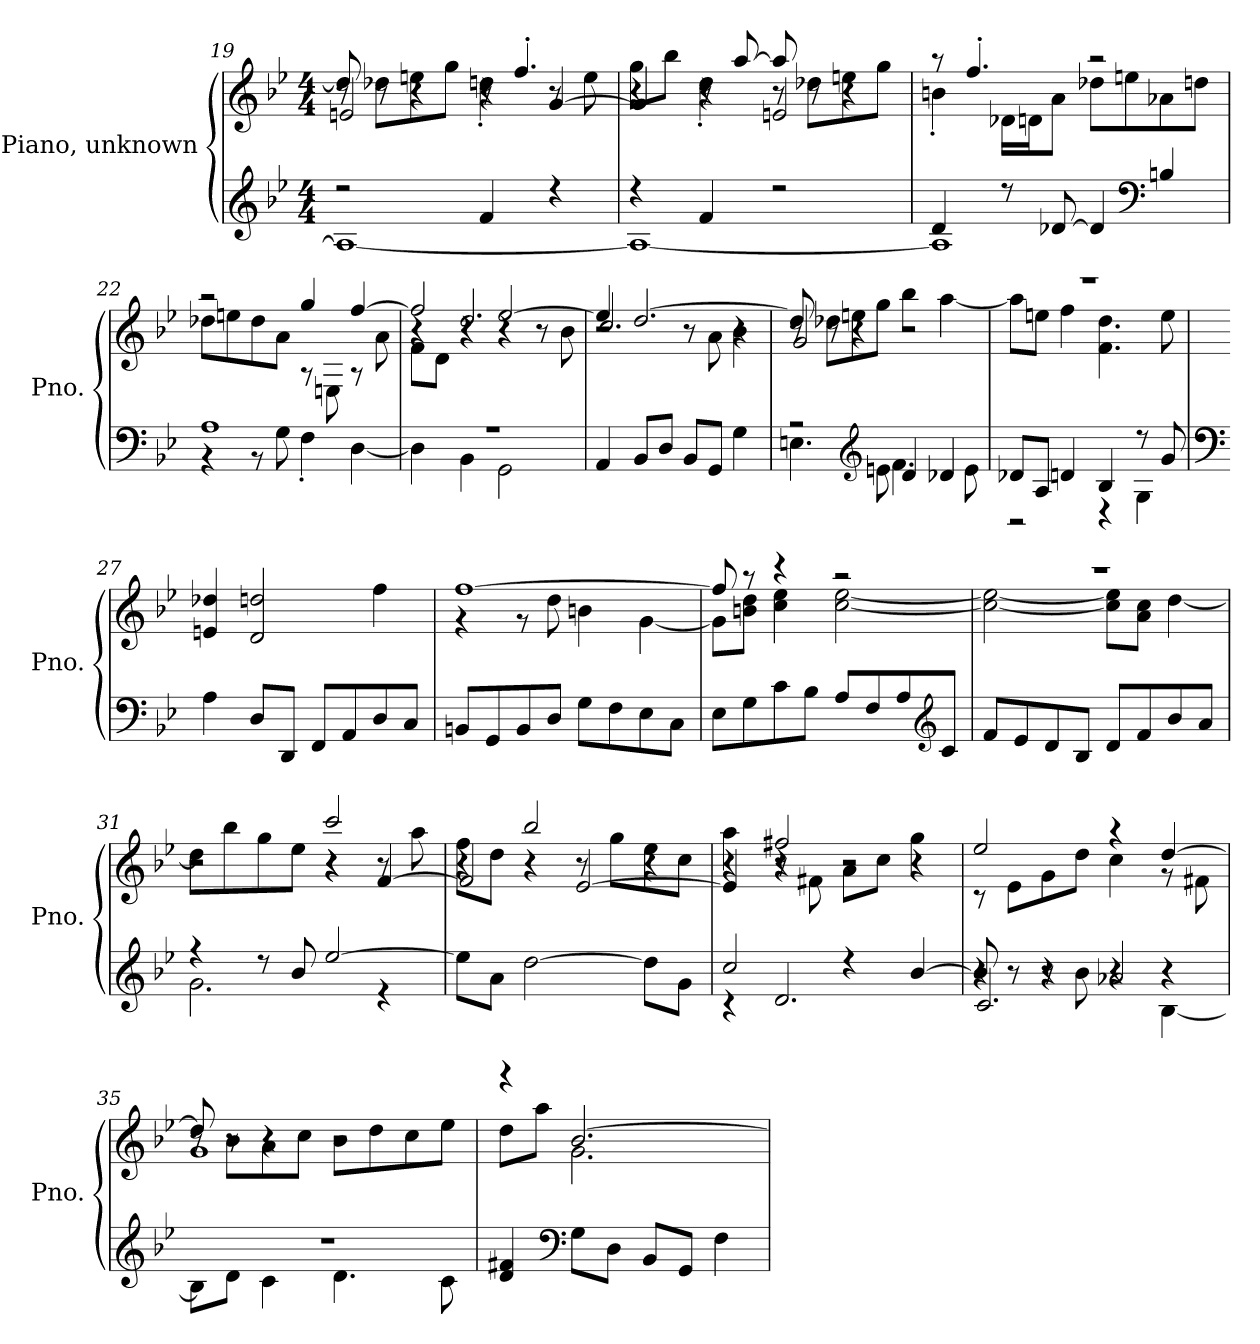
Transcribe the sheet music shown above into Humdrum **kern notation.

**kern	**kern
*part1	*part1
*staff2	*staff1
*I"Piano, unknown	*
*I'Pno.	*
*clefG2	*clefG2
*k[b-e-]	*k[b-e-]
*M4/4	*M4/4
=19	=19
*^	*^
*	*	*	*^
2r	1A_	8dd/]	8r	2en/
.	.	8r	8dd-X\L	.
.	.	4r	8een\	.
.	.	.	8gg\J	.
4f/	.	8r	4ddn'\	4r
.	.	4.ff'/	.	.
4r	.	.	8r	[4g/
.	.	.	8ee\	.
=20	=20	=20	=20	=20
4r	1A_	4r	8gg\L	4g/]
.	.	.	8bb-\J	.
4f/	.	8r	4dd'\	4r
.	.	[8aa/	.	.
2r	.	8aa/]	8r	2en/
.	.	8r	8dd-X\L	.
.	.	4r	8een\	.
.	.	.	8gg\J	.
*	*	*	*v	*v
!!LO:LB:g=z
=21	=21	=21	=21
4d/	1A]	8r	4bn'\
.	.	4.ff'/	.
8r	.	.	16d-X\LL
.	.	.	16dn\J
[8d-X/	.	.	8a\J
4d-/]	.	2r	8dd-X\L
.	.	.	8een\
*clefF4	*	*	*
4Bn/	.	.	8a-X\
.	.	.	8ddn\J
=22	=22	=22	=22
1A	4r	2r	8dd-X\L
.	.	.	8een\
.	8r	.	8dd-\
.	8G\	.	8a\J
.	4F'\	4gg/	8r
.	.	.	8En\
.	[4D\	[4ff/	8r
.	.	.	8a\
=23	=23	=23	=23
*	*	*	*^
1r	4D\]	2ff/]	8f\L	4r
.	.	.	8d\J	.
.	4BB-\	.	4r	2.dd/
.	2GG\	[2ee-/	4r	.
.	.	.	8r	.
.	.	.	8b-\	.
*v	*v	*	*	*
=24	=24	=24	=24
4AA/	4ee-/]	2r	2.cc/
8BB-/L	[2.dd/	.	.
8D/J	.	.	.
8BB-/L	.	8r	.
8GG/J	.	8a\	.
4G\	.	4b-\	4r
!!LO:PB:g=z	!!	!!
=25	=25	=25	=25
*^	*	*	*
2r	4.En\	8dd/]	8r	2g/
.	.	8r	8dd-X\L	.
.	.	4r	8een\	.
*clefG2	*	*	*	*
.	8en\	.	8gg\J	.
4d/	4.f\	2r	4bb-\	2r
4d-X/	.	.	[4aa\	.
.	8e\	.	.	.
*	*	*	*v	*v
=26	=26	=26	=26
8d-X/L	2r	1r	8aa\L]
8A/J	.	.	8een\J
4dn/	.	.	4ff\
4B-/	4r	.	4.f\ 4.dd\
8r	4G\	.	.
8g/	.	.	8ee\
*v	*v	*	*
*	*v	*v
=27	=27
*clefF4	*
4A\	4en/ 4dd-X/
8D/L	2d/ 2ddn/
8DD/J	.
8FF/L	.
8AA/	.
8D/	4ff\
8C/J	.
=28	=28
*	*^
8BBn/L	[1ff	4r
8GG/	.	.
8BB/	.	8r
8D/J	.	8dd\
8G\L	.	4bn\
8F\	.	.
8E-\	.	[4g\
8C\J	.	.
!!LO:LB:g=z	!!
=29	=29	=29
8E-\L	8ff/]	8g\L]
8G\	8r	8bn\ 8dd\J
8c\	4r	4cc\ 4ee-\
8B-\J	.	.
8A/L	2r	[2cc\ [2ee-\
8F/	.	.
8A/	.	.
*clefG2	*	*
8c/J	.	.
=30	=30	=30
8f/L	1r	2cc\_ 2ee-\_
8e-/	.	.
8d/	.	.
8B-/J	.	.
8d/L	.	8cc\] 8ee-\]L
8f/	.	8a\ 8cc\J
8b-/	.	[4dd\
8a/J	.	.
=31	=31	=31
*^	*	*^
4r	2.g\	2r	8dd\L]	2r
.	.	.	8bb-\	.
8r	.	.	8gg\	.
8b-/	.	.	8ee-\J	.
[2ee-/	.	2ccc/	4r	4r
.	4r	.	8r	[4f/
.	.	.	8aa\	.
*v	*v	*	*	*
=32	=32	=32	=32
8ee-\L]	4r	8ff\L	2f/]
8a\J	.	8dd\J	.
[2dd\	2bb-/	4r	.
.	.	8r	[2e-/
.	.	8gg\L	.
8dd\L]	4r	8ee-\	.
8g\J	.	8cc\J	.
!!LO:LB:g=z	!!	!!
=33	=33	=33	=33
*^	*	*	*
2cc/	4r	4r	4aa\	4e-/]
.	2.d/	2ff#X/	8r	4r
.	.	.	8f#X\	.
4r	.	.	8a\L	2r
.	.	.	8cc\J	.
[4b-/	.	4r	4gg\	.
*	*	*	*v	*v
=34	=34	=34	=34
*	*^	*	*
8b-/]	4r	2.c/	2ee-/	8r
8r	.	.	.	8e-\L
4r	8r	.	.	8g\
.	8b-\	.	.	8dd\J
2a-X/	4r	.	4r	4cc\
.	[4B-\	4r	[4dd/	8r
.	.	.	.	8f#X\
*	*v	*v	*	*
=35	=35	=35	=35
*	*	*	*^
1r	8B-\L]	8dd/]	8r	1g
.	8d\J	8r	8b-\L	.
.	4c\	4r	8a\	.
.	.	.	8cc\J	.
.	4.d\	2r	8b-\L	.
.	.	.	8dd\	.
.	.	.	8cc\	.
.	8c\	.	8ee-\J	.
*v	*v	*	*	*
*	*	*v	*v
=36	=36	=36
4d/ 4f#X/	4r	8dd\L
.	.	8aa\J
*clefF4	*	*
8G\L	[2.b-/	2.g\
8D\J	.	.
8BB-/L	.	.
8GG/J	.	.
4F\	.	.
*	*v	*v
=	=
*-	*-
